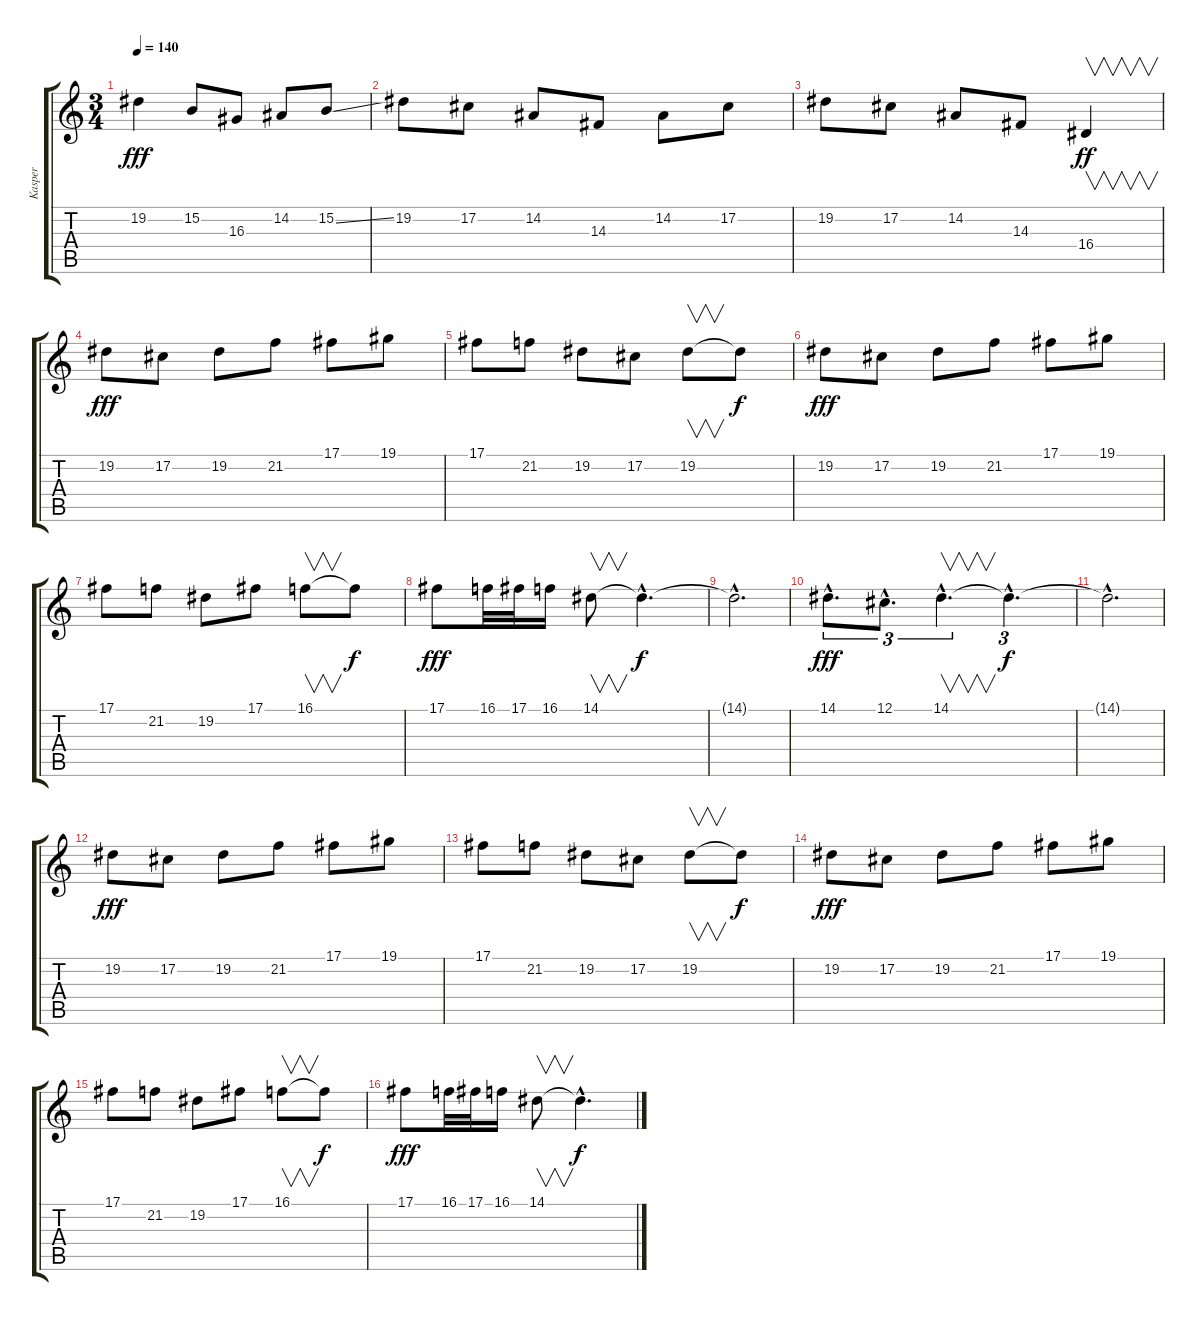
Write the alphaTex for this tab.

\track ("Kasper" "Kasper") {instrument pad8sweep}
\staff {score tabs}
\tuning (Db4 Ab3 E3 B2 Gb2 Db2) {hide}
\ts (3 4)
\tempo 140
\clef g2
\ks c
19.2.4{dy fff} 15.2.8 16.3.8 14.2.8 15.2{ss}.8 |
19.2.8 17.2.8 14.2.8 14.3.8 14.2.8 17.2.8 |
19.2.8 17.2.8 14.2.8 14.3.8 16.4.4{v dy ff} |
19.2.8{dy fff} 17.2.8 19.2.8 21.2.8 17.1.8 19.1.8 |
17.1.8 21.2.8 19.2.8 17.2.8 19.2.8{v} 19.2{t}.8{dy f} |
19.2.8{dy fff} 17.2.8 19.2.8 21.2.8 17.1.8 19.1.8 |
17.1.8 21.2.8 19.2.8 17.1.8 16.1.8{v} 16.1{t}.8{dy f} |
17.1.8{dy fff} 16.1.32 17.1.32 16.1.16 14.1.8{v} 14.1{hac t}.4{d dy f} |
14.1{hac t}.2{d} |
14.1{hac}.8{d tu (3 2) dy fff} 12.1{hac}.8{d tu (3 2)} 14.1{hac}.4{v d tu (3 2)} 14.1{hac t}.4{d tu (3 2) dy f} |
14.1{hac t}.2{d} |
19.2.8{dy fff} 17.2.8 19.2.8 21.2.8 17.1.8 19.1.8 |
17.1.8 21.2.8 19.2.8 17.2.8 19.2.8{v} 19.2{t}.8{dy f} |
19.2.8{dy fff} 17.2.8 19.2.8 21.2.8 17.1.8 19.1.8 |
17.1.8 21.2.8 19.2.8 17.1.8 16.1.8{v} 16.1{t}.8{dy f} |
17.1.8{dy fff} 16.1.32 17.1.32 16.1.16 14.1.8{v} 14.1{hac t}.4{d dy f}
